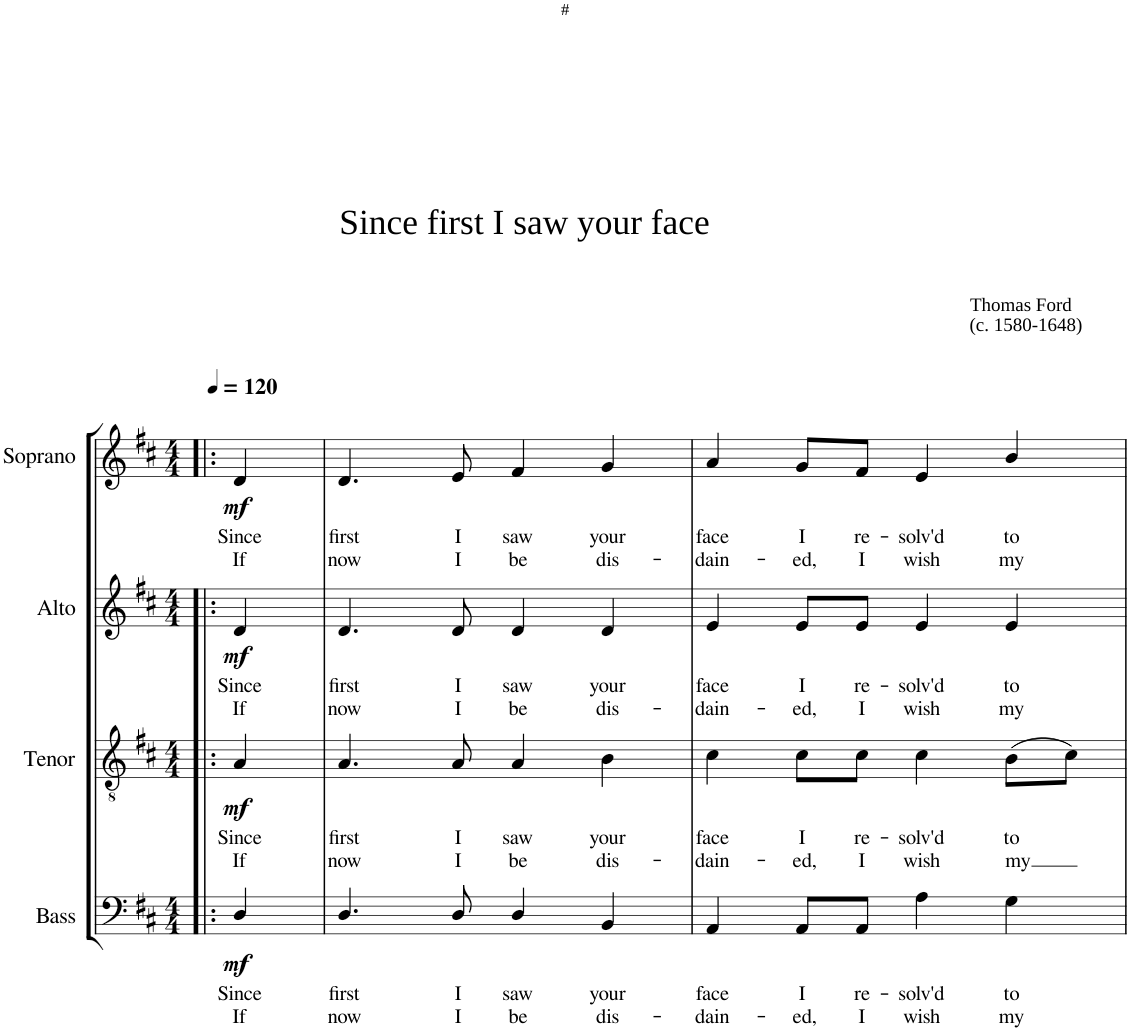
**kern	**text	**text	**dynam	**kern	**text	**text	**dynam	**kern	**text	**text	**dynam	**kern	**text	**text	**dynam
*part4	*part4	*part4	*part4	*part3	*part3	*part3	*part3	*part2	*part2	*part2	*part2	*part1	*part1	*part1	*part1
*staff4	*staff4	*staff4	*staff4	*staff3	*staff3	*staff3	*staff3	*staff2	*staff2	*staff2	*staff2	*staff1	*staff1	*staff1	*staff1
*I"Bass	*	*	*	*I"Tenor	*	*	*	*I"Alto	*	*	*	*I"Soprano	*	*	*
*I'B	*	*	*	*I'T	*	*	*	*I'A	*	*	*	*I'S	*	*	*
*clefF4	*	*	*	*clefGv2	*	*	*	*clefG2	*	*	*	*clefG2	*	*	*
*k[f#c#]	*	*	*	*k[f#c#]	*	*	*	*k[f#c#]	*	*	*	*k[f#c#]	*	*	*
*D:	*	*	*	*D:	*	*	*	*D:	*	*	*	*D:	*	*	*
*M4/4	*	*	*	*M4/4	*	*	*	*M4/4	*	*	*	*M4/4	*	*	*
*MM120	*	*	*	*MM120	*	*	*	*MM120	*	*	*	*MM120	*	*	*
=1!|:	=1!|:	=1!|:	=1!|:	=1!|:	=1!|:	=1!|:	=1!|:	=1!|:	=1!|:	=1!|:	=1!|:	=1!|:	=1!|:	=1!|:	=1!|:
!	!	!	!	!	!	!	!	!	!	!	!	!LO:TX:a:t=Since first I saw your face	!	!	!
!	!	!	!	!	!	!	!	!	!	!	!	!LO:TX:a:t=Thomas Ford	!	!	!
!	!	!	!	!	!	!	!	!	!	!	!	!LO:TX:a:t=(c. 1580-1648)	!	!	!
!	!LO:LY:b	!LO:LY:b	!LO:DY:b	!	!LO:LY:b	!LO:LY:b	!LO:DY:b	!	!LO:LY:b	!LO:LY:b	!LO:DY:b	!	!LO:LY:b	!LO:LY:b	!LO:DY:b
4D/	Since	If	mf	4A/	Since	If	mf	4d/	Since	If	mf	4d/	Since	If	mf
=2	=2	=2	=2	=2	=2	=2	=2	=2	=2	=2	=2	=2	=2	=2	=2
!	!LO:LY:b	!LO:LY:b	!	!	!LO:LY:b	!LO:LY:b	!	!	!LO:LY:b	!LO:LY:b	!	!	!LO:LY:b	!LO:LY:b	!
4.D/	first	now	.	4.A/	first	now	.	4.d/	first	now	.	4.d/	first	now	.
!	!LO:LY:b	!LO:LY:b	!	!	!LO:LY:b	!LO:LY:b	!	!	!LO:LY:b	!LO:LY:b	!	!	!LO:LY:b	!LO:LY:b	!
8D/	I	I	.	8A/	I	I	.	8d/	I	I	.	8e/	I	I	.
!	!LO:LY:b	!LO:LY:b	!	!	!LO:LY:b	!LO:LY:b	!	!	!LO:LY:b	!LO:LY:b	!	!	!LO:LY:b	!LO:LY:b	!
4D/	saw	be	.	4A/	saw	be	.	4d/	saw	be	.	4f#/	saw	be	.
!	!LO:LY:b	!LO:LY:b	!	!	!LO:LY:b	!LO:LY:b	!	!	!LO:LY:b	!LO:LY:b	!	!	!LO:LY:b	!LO:LY:b	!
4BB/	your	dis-	.	4B\	your	dis-	.	4d/	your	dis-	.	4g/	your	dis-	.
=3	=3	=3	=3	=3	=3	=3	=3	=3	=3	=3	=3	=3	=3	=3	=3
!	!LO:LY:b	!LO:LY:b	!	!	!LO:LY:b	!LO:LY:b	!	!	!LO:LY:b	!LO:LY:b	!	!	!LO:LY:b	!LO:LY:b	!
4AA/	face	-dain-	.	4c#\	face	-dain-	.	4e/	face	-dain-	.	4a/	face	-dain-	.
!	!LO:LY:b	!LO:LY:b	!	!	!LO:LY:b	!LO:LY:b	!	!	!LO:LY:b	!LO:LY:b	!	!	!LO:LY:b	!LO:LY:b	!
8AA/L	I	-ed,	.	8c#\L	I	-ed,	.	8e/L	I	-ed,	.	8g/L	I	-ed,	.
!	!LO:LY:b	!LO:LY:b	!	!	!LO:LY:b	!LO:LY:b	!	!	!LO:LY:b	!LO:LY:b	!	!	!LO:LY:b	!LO:LY:b	!
8AA/J	re-	I	.	8c#\J	re-	I	.	8e/J	re-	I	.	8f#/J	re-	I	.
!	!LO:LY:b	!LO:LY:b	!	!	!LO:LY:b	!LO:LY:b	!	!	!LO:LY:b	!LO:LY:b	!	!	!LO:LY:b	!LO:LY:b	!
4A\	-solv'd	wish	.	4c#\	-solv'd	wish	.	4e/	-solv'd	wish	.	4e/	-solv'd	wish	.
!	!LO:LY:b	!LO:LY:b	!	!	!LO:LY:b	!LO:LY:b	!	!	!LO:LY:b	!LO:LY:b	!	!	!LO:LY:b	!LO:LY:b	!
4G\	to	my	.	(8B\L	to	my	.	4e/	to	my	.	4b/	to	my	.
.	.	.	.	8c#\J)	.	.	.	.	.	.	.	.	.	.	.
=	=	=	=	=	=	=	=	=	=	=	=	=	=	=	=
*-	*-	*-	*-	*-	*-	*-	*-	*-	*-	*-	*-	*-	*-	*-	*-
